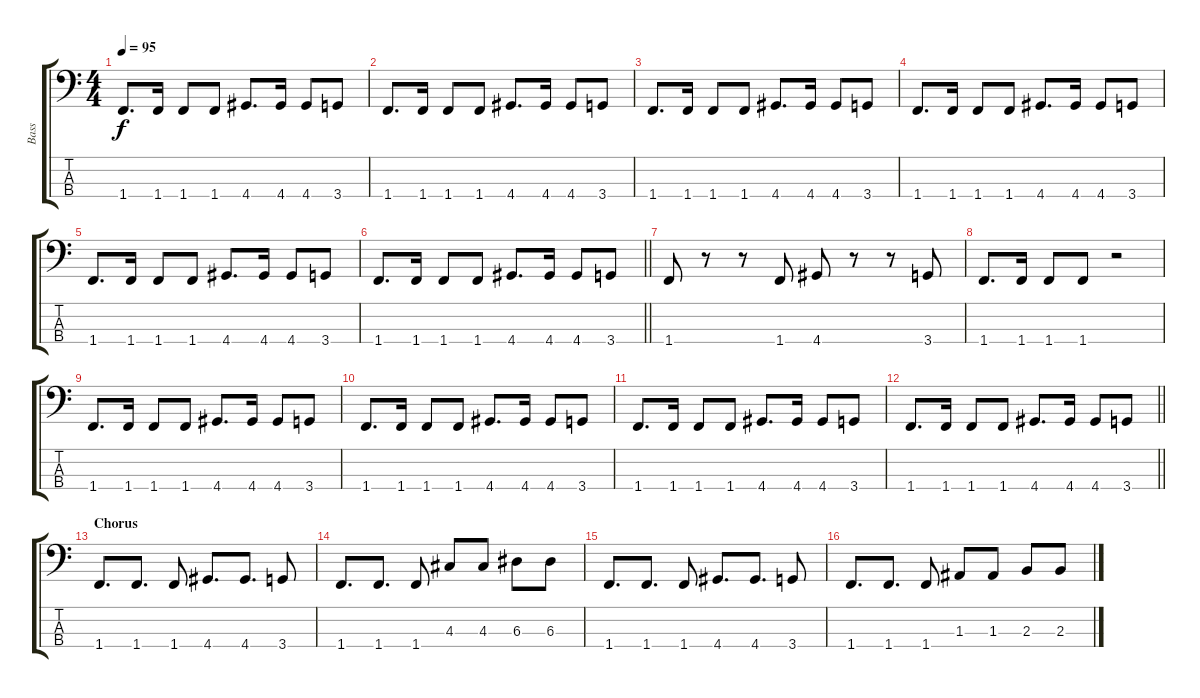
\track ("Bass" "Bass") {instrument electricbasspick}
\staff {score tabs}
\tuning (G2 D2 A1 E1) {hide}
\ts (4 4)
\tempo 95
\clef f4
\ks c
1.4.8{d dy f} 1.4.16 1.4.8 1.4.8 4.4.8{d} 4.4.16 4.4.8 3.4.8 |
1.4.8{d} 1.4.16 1.4.8 1.4.8 4.4.8{d} 4.4.16 4.4.8 3.4.8 |
1.4.8{d} 1.4.16 1.4.8 1.4.8 4.4.8{d} 4.4.16 4.4.8 3.4.8 |
1.4.8{d} 1.4.16 1.4.8 1.4.8 4.4.8{d} 4.4.16 4.4.8 3.4.8 |
1.4.8{d} 1.4.16 1.4.8 1.4.8 4.4.8{d} 4.4.16 4.4.8 3.4.8 |
\barLineRight lightlight
1.4.8{d} 1.4.16 1.4.8 1.4.8 4.4.8{d} 4.4.16 4.4.8 3.4.8 |
1.4.8 r.8 r.8 1.4.8 4.4.8 r.8 r.8 3.4.8 |
1.4.8{d} 1.4.16 1.4.8 1.4.8 r.2 |
1.4.8{d} 1.4.16 1.4.8 1.4.8 4.4.8{d} 4.4.16 4.4.8 3.4.8 |
1.4.8{d} 1.4.16 1.4.8 1.4.8 4.4.8{d} 4.4.16 4.4.8 3.4.8 |
1.4.8{d} 1.4.16 1.4.8 1.4.8 4.4.8{d} 4.4.16 4.4.8 3.4.8 |
\barLineRight lightlight
1.4.8{d} 1.4.16 1.4.8 1.4.8 4.4.8{d} 4.4.16 4.4.8 3.4.8 |
\section ("" "Chorus")
1.4.8{d} 1.4.8{d} 1.4.8 4.4.8{d} 4.4.8{d} 3.4.8 |
1.4.8{d} 1.4.8{d} 1.4.8 4.3.8 4.3.8 6.3.8 6.3.8 |
1.4.8{d} 1.4.8{d} 1.4.8 4.4.8{d} 4.4.8{d} 3.4.8 |
1.4.8{d} 1.4.8{d} 1.4.8 1.3.8 1.3.8 2.3.8 2.3.8
